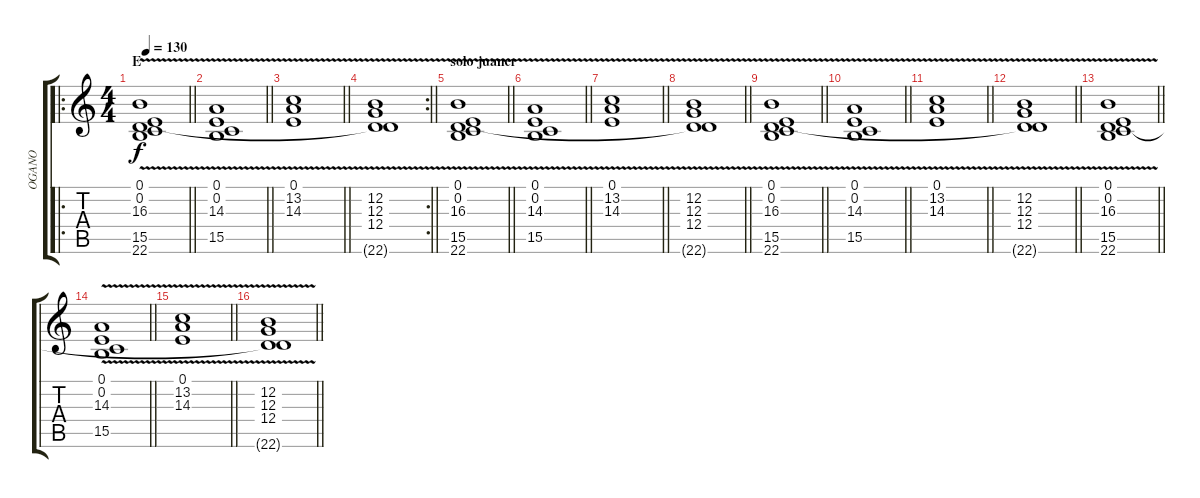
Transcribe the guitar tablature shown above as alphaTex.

\track ("OGANO" "OGANO") {instrument rockorgan}
\staff {score tabs}
\tuning (E4 B3 G3 D3 A2 E2) {hide}
\ro
\ts (4 4)
\section ("" "E")
\tempo 130
\clef g2
\barLineRight lightlight
\ks c
(0.1 0.2 16.3 15.5{v} 22.6).1{dy f instrument pad2warm} |
\barLineRight lightlight
(0.1 0.2 14.3{v} 15.5).1 |
\barLineRight lightlight
(0.1 13.2 14.3{v}).1 |
\rc 2
\barLineRight lightlight
(12.2 12.3{v} 12.4 22.6{t}).1 |
\section ("" "solo juaner")
\barLineRight lightlight
(0.1 0.2 16.3 15.5{v} 22.6).1{instrument drawbarorgan} |
\barLineRight lightlight
(0.1 0.2 14.3{v} 15.5).1 |
\barLineRight lightlight
(0.1 13.2 14.3{v}).1 |
\barLineRight lightlight
(12.2 12.3{v} 12.4 22.6{t}).1 |
\barLineRight lightlight
(0.1 0.2 16.3 15.5{v} 22.6).1{instrument drawbarorgan} |
\barLineRight lightlight
(0.1 0.2 14.3{v} 15.5).1 |
\barLineRight lightlight
(0.1 13.2 14.3{v}).1 |
\barLineRight lightlight
(12.2 12.3{v} 12.4 22.6{t}).1 |
\barLineRight lightlight
(0.1 0.2 16.3 15.5{v} 22.6).1{instrument drawbarorgan} |
\barLineRight lightlight
(0.1 0.2 14.3{v} 15.5).1 |
\barLineRight lightlight
(0.1 13.2 14.3{v}).1 |
\barLineRight lightlight
(12.2 12.3{v} 12.4 22.6{t}).1
